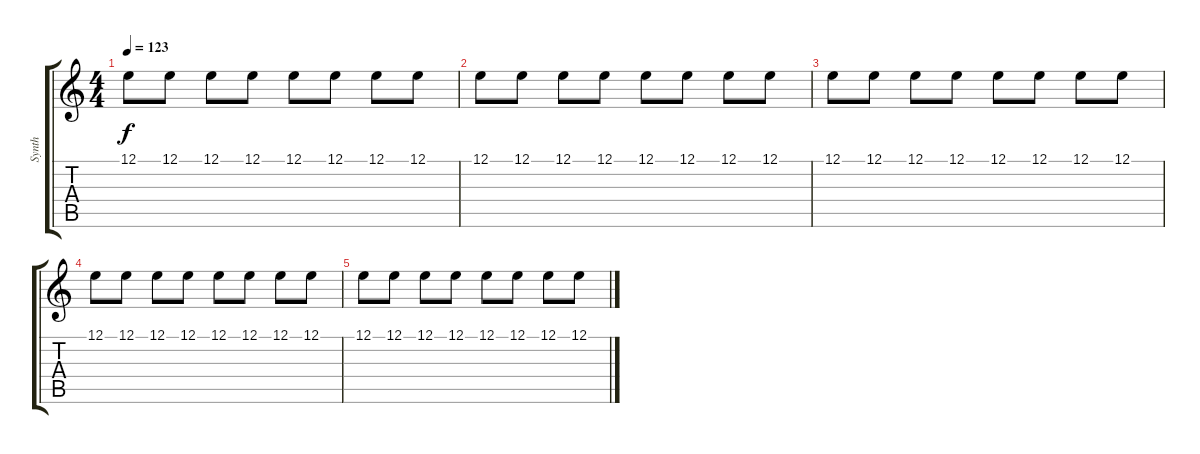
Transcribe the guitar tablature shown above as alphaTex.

\track ("Synth" "Synth") {instrument pad3polysynth}
\staff {score tabs}
\tuning (E4 B3 G3 D3 A2 E2) {hide}
\ts (4 4)
\tempo 123
\clef g2
\ks c
12.1.8{dy f} 12.1.8 12.1.8 12.1.8 12.1.8 12.1.8 12.1.8 12.1.8 |
12.1.8 12.1.8 12.1.8 12.1.8 12.1.8 12.1.8 12.1.8 12.1.8 |
12.1.8 12.1.8 12.1.8 12.1.8 12.1.8 12.1.8 12.1.8 12.1.8 |
12.1.8 12.1.8 12.1.8 12.1.8 12.1.8 12.1.8 12.1.8 12.1.8 |
12.1.8 12.1.8 12.1.8 12.1.8 12.1.8 12.1.8 12.1.8 12.1.8
